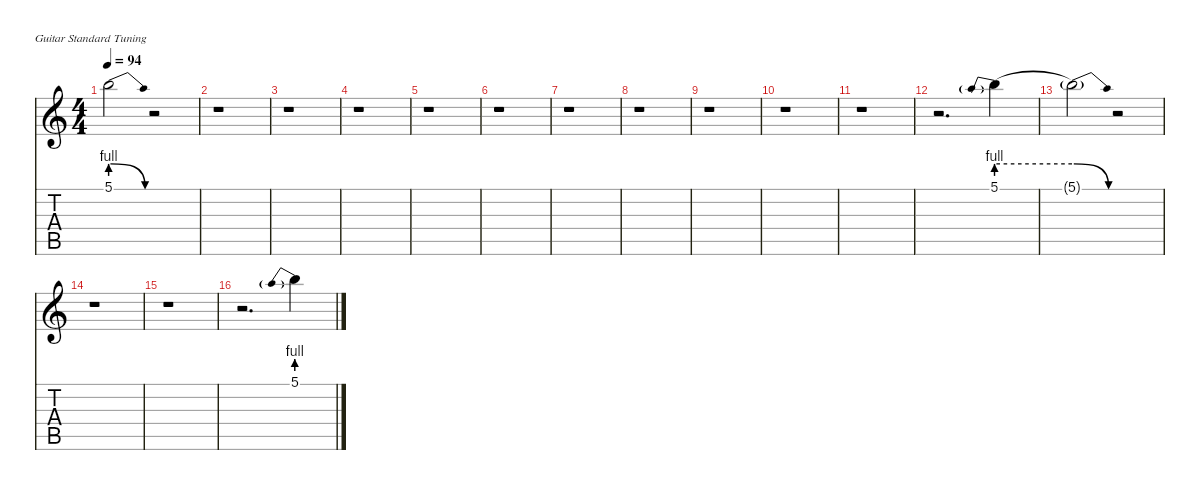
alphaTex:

\defaultSystemsLayout 4
\hideDynamics
\bracketExtendMode nobrackets
\singleTrackTrackNamePolicy hidden
\multiTrackTrackNamePolicy hidden
\otherSystemsTrackNameOrientation horizontal
\track ("overdub 2" "dist.guit.") {instrument distortionguitar}
\staff {score tabs}
\tuning (E4 B3 G3 D3 A2 E2)
\ts (4 4)
\tempo 94
\clef g2
\ks c
5.1{be (release 0 4 60 0) t}.2{dy f beam Down} r.2{beam Down} |
r.1{beam Down} |
r.1{beam Down} |
r.1{beam Down} |
r.1{beam Down} |
r.1{beam Down} |
r.1{beam Down} |
r.1{beam Down} |
r.1{beam Down} |
r.1{beam Down} |
r.1{beam Down} |
r.2{d beam Down} 5.1{be (prebend 0 4 60 4)}.4{dy mp beam Down} |
5.1{be (release 0 4 60 0) t}.2{dy f beam Down} r.2{beam Down} |
r.1{beam Down} |
r.1{beam Down} |
r.2{d beam Down} 5.1{be (prebend 0 4 60 4)}.4{dy mp beam Down}
